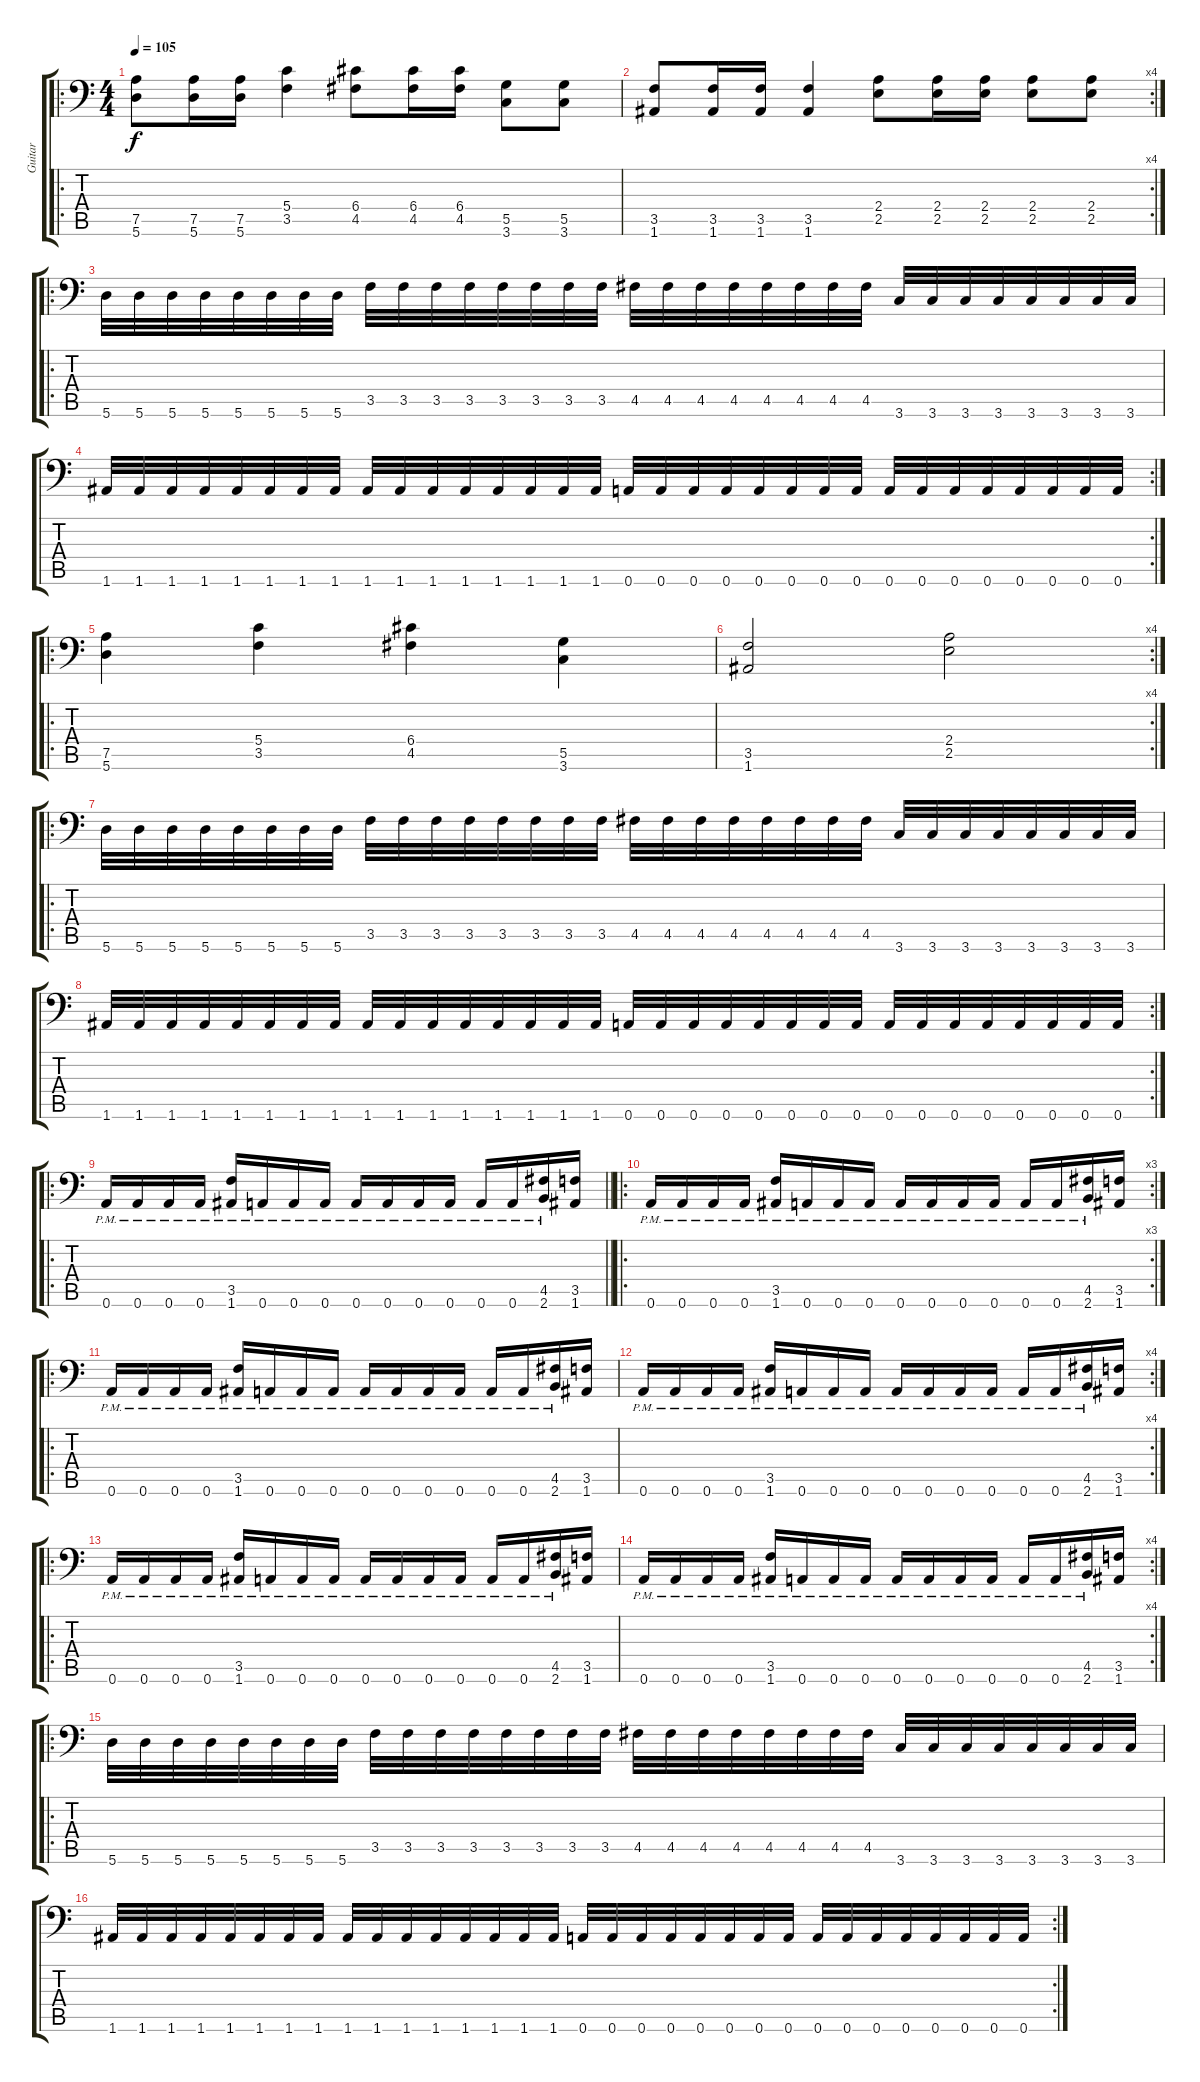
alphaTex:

\track ("Guitar" "Guitar") {instrument distortionguitar}
\staff {score tabs}
\tuning (E4 B3 C3 G2 D2 A1) {hide}
\ro
\ts (4 4)
\tempo 105
\clef f4
\ks c
(7.5 5.6).8{dy f} (7.5 5.6).16 (7.5 5.6).16 (5.4 3.5).4 (6.4 4.5).8 (6.4 4.5).16 (6.4 4.5).16 (5.5 3.6).8 (5.5 3.6).8 |
\rc 4
(3.5 1.6).8 (3.5 1.6).16 (3.5 1.6).16 (3.5 1.6).4 (2.4 2.5).8 (2.4 2.5).16 (2.4 2.5).16 (2.4 2.5).8 (2.4 2.5).8 |
\ro
5.6.32 5.6.32 5.6.32 5.6.32 5.6.32 5.6.32 5.6.32 5.6.32 3.5.32 3.5.32 3.5.32 3.5.32 3.5.32 3.5.32 3.5.32 3.5.32 4.5.32 4.5.32 4.5.32 4.5.32 4.5.32 4.5.32 4.5.32 4.5.32 3.6.32 3.6.32 3.6.32 3.6.32 3.6.32 3.6.32 3.6.32 3.6.32 |
\rc 2
1.6.32 1.6.32 1.6.32 1.6.32 1.6.32 1.6.32 1.6.32 1.6.32 1.6.32 1.6.32 1.6.32 1.6.32 1.6.32 1.6.32 1.6.32 1.6.32 0.6.32 0.6.32 0.6.32 0.6.32 0.6.32 0.6.32 0.6.32 0.6.32 0.6.32 0.6.32 0.6.32 0.6.32 0.6.32 0.6.32 0.6.32 0.6.32 |
\ro
(7.5 5.6).4 (5.4 3.5).4 (6.4 4.5).4 (5.5 3.6).4 |
\rc 4
(3.5 1.6).2 (2.4 2.5).2 |
\ro
5.6.32 5.6.32 5.6.32 5.6.32 5.6.32 5.6.32 5.6.32 5.6.32 3.5.32 3.5.32 3.5.32 3.5.32 3.5.32 3.5.32 3.5.32 3.5.32 4.5.32 4.5.32 4.5.32 4.5.32 4.5.32 4.5.32 4.5.32 4.5.32 3.6.32 3.6.32 3.6.32 3.6.32 3.6.32 3.6.32 3.6.32 3.6.32 |
\rc 2
1.6.32 1.6.32 1.6.32 1.6.32 1.6.32 1.6.32 1.6.32 1.6.32 1.6.32 1.6.32 1.6.32 1.6.32 1.6.32 1.6.32 1.6.32 1.6.32 0.6.32 0.6.32 0.6.32 0.6.32 0.6.32 0.6.32 0.6.32 0.6.32 0.6.32 0.6.32 0.6.32 0.6.32 0.6.32 0.6.32 0.6.32 0.6.32 |
\ro
\barLineRight lightlight
0.6{pm}.16 0.6{pm}.16 0.6{pm}.16 0.6{pm}.16 (3.5 1.6{pm}).16 0.6{pm}.16 0.6{pm}.16 0.6{pm}.16 0.6{pm}.16 0.6{pm}.16 0.6{pm}.16 0.6{pm}.16 0.6{pm}.16 0.6{pm}.16 (4.5 2.6{pm}).16 (3.5 1.6).16 |
\ro
\rc 3
0.6{pm}.16 0.6{pm}.16 0.6{pm}.16 0.6{pm}.16 (3.5 1.6{pm}).16 0.6{pm}.16 0.6{pm}.16 0.6{pm}.16 0.6{pm}.16 0.6{pm}.16 0.6{pm}.16 0.6{pm}.16 0.6{pm}.16 0.6{pm}.16 (4.5 2.6{pm}).16 (3.5 1.6).16 |
\ro
0.6{pm}.16 0.6{pm}.16 0.6{pm}.16 0.6{pm}.16 (3.5 1.6{pm}).16 0.6{pm}.16 0.6{pm}.16 0.6{pm}.16 0.6{pm}.16 0.6{pm}.16 0.6{pm}.16 0.6{pm}.16 0.6{pm}.16 0.6{pm}.16 (4.5 2.6{pm}).16 (3.5 1.6).16 |
\rc 4
0.6{pm}.16 0.6{pm}.16 0.6{pm}.16 0.6{pm}.16 (3.5 1.6{pm}).16 0.6{pm}.16 0.6{pm}.16 0.6{pm}.16 0.6{pm}.16 0.6{pm}.16 0.6{pm}.16 0.6{pm}.16 0.6{pm}.16 0.6{pm}.16 (4.5 2.6{pm}).16 (3.5 1.6).16 |
\ro
0.6{pm}.16 0.6{pm}.16 0.6{pm}.16 0.6{pm}.16 (3.5 1.6{pm}).16 0.6{pm}.16 0.6{pm}.16 0.6{pm}.16 0.6{pm}.16 0.6{pm}.16 0.6{pm}.16 0.6{pm}.16 0.6{pm}.16 0.6{pm}.16 (4.5 2.6{pm}).16 (3.5 1.6).16 |
\rc 4
0.6{pm}.16 0.6{pm}.16 0.6{pm}.16 0.6{pm}.16 (3.5 1.6{pm}).16 0.6{pm}.16 0.6{pm}.16 0.6{pm}.16 0.6{pm}.16 0.6{pm}.16 0.6{pm}.16 0.6{pm}.16 0.6{pm}.16 0.6{pm}.16 (4.5 2.6{pm}).16 (3.5 1.6).16 |
\ro
5.6.32 5.6.32 5.6.32 5.6.32 5.6.32 5.6.32 5.6.32 5.6.32 3.5.32 3.5.32 3.5.32 3.5.32 3.5.32 3.5.32 3.5.32 3.5.32 4.5.32 4.5.32 4.5.32 4.5.32 4.5.32 4.5.32 4.5.32 4.5.32 3.6.32 3.6.32 3.6.32 3.6.32 3.6.32 3.6.32 3.6.32 3.6.32 |
\rc 2
1.6.32 1.6.32 1.6.32 1.6.32 1.6.32 1.6.32 1.6.32 1.6.32 1.6.32 1.6.32 1.6.32 1.6.32 1.6.32 1.6.32 1.6.32 1.6.32 0.6.32 0.6.32 0.6.32 0.6.32 0.6.32 0.6.32 0.6.32 0.6.32 0.6.32 0.6.32 0.6.32 0.6.32 0.6.32 0.6.32 0.6.32 0.6.32
